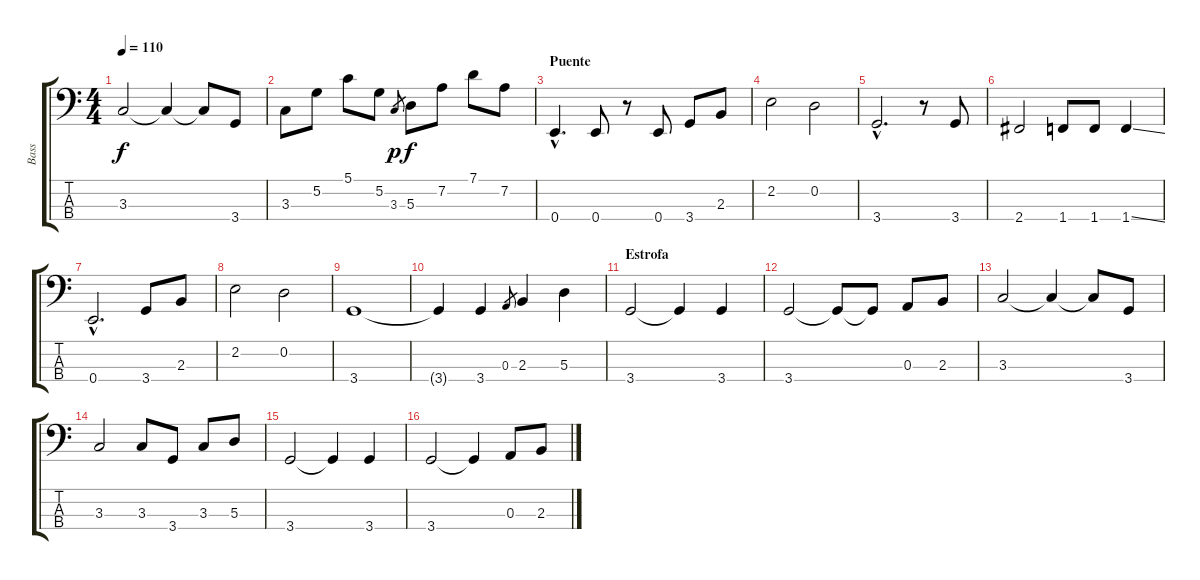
\track ("Bass" "Bass") {instrument electricbassfinger}
\staff {score tabs}
\tuning (G2 D2 A1 E1) {hide}
\ts (4 4)
\tempo 110
\clef f4
\ks c
3.3.2{dy f} 3.3{t}.4 3.3{t}.8 3.4.8 |
3.3.8 5.2.8 5.1.8 5.2.8 3.3.8{gr dy p} 5.3.8{dy f} 7.2.8 7.1.8 7.2.8 |
\section ("" "Puente")
0.4{hac}.4{d} 0.4.8 r.8 0.4.8 3.4.8 2.3.8 |
2.2.2 0.2.2 |
3.4{hac}.2{d} r.8 3.4.8 |
2.4.2 1.4.8 1.4.8 1.4{ss}.4 |
0.4{hac}.2{d} 3.4.8 2.3.8 |
2.2.2 0.2.2 |
3.4.1 |
3.4{t}.4 3.4.4 0.3.8{gr} 2.3.4 5.3.4 |
\section ("" "Estrofa")
3.4.2 3.4{t}.4 3.4.4 |
3.4.2 3.4{t}.8 3.4{t}.8 0.3.8 2.3.8 |
3.3.2 3.3{t}.4 3.3{t}.8 3.4.8 |
3.3.2 3.3.8 3.4.8 3.3.8 5.3.8 |
3.4.2 3.4{t}.4 3.4.4 |
3.4.2 3.4{t}.4 0.3.8 2.3.8
